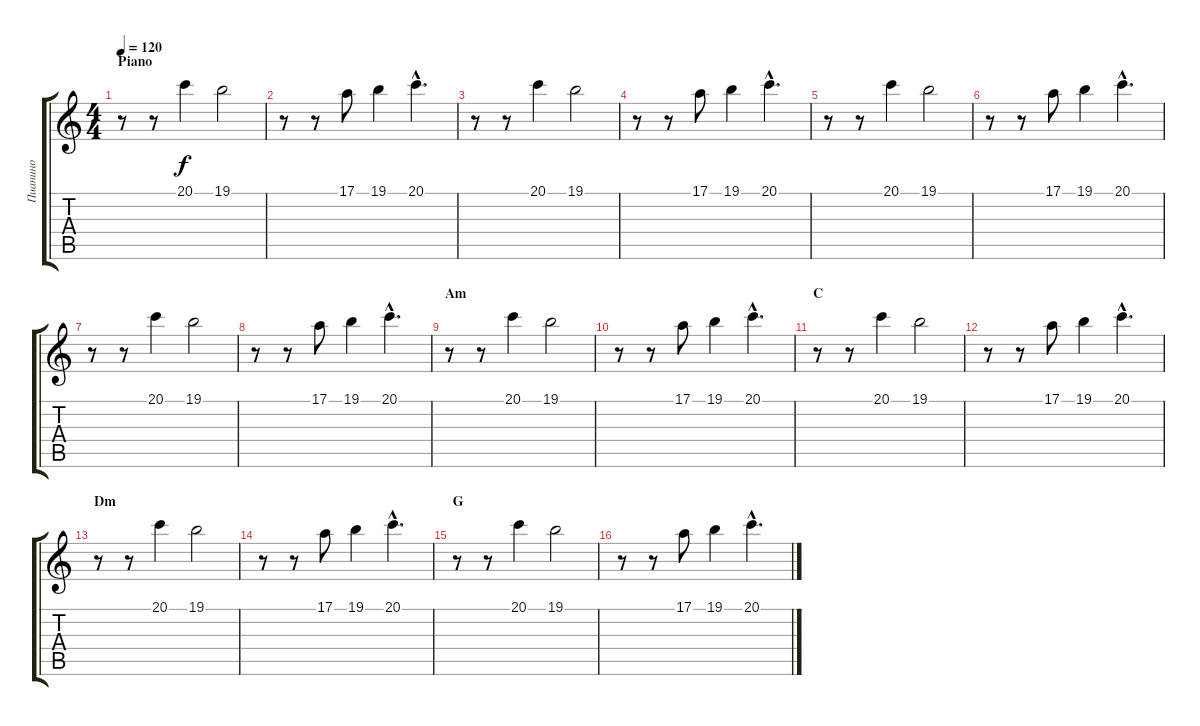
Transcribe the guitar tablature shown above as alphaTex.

\track ("Пианино" "Пианино") {instrument acousticgrandpiano}
\staff {score tabs}
\tuning (E4 B3 G3 D3 A2 E2) {hide}
\ts (4 4)
\section ("" "Piano")
\tempo 120
\clef g2
\ks c
r.8{dy f} r.8 20.1.4 19.1.2 |
r.8 r.8 17.1.8 19.1.4 20.1{hac}.4{d} |
r.8 r.8 20.1.4 19.1.2 |
r.8 r.8 17.1.8 19.1.4 20.1{hac}.4{d} |
r.8 r.8 20.1.4 19.1.2 |
r.8 r.8 17.1.8 19.1.4 20.1{hac}.4{d} |
r.8 r.8 20.1.4 19.1.2 |
r.8 r.8 17.1.8 19.1.4 20.1{hac}.4{d} |
\section ("" "Am")
r.8 r.8 20.1.4 19.1.2 |
r.8 r.8 17.1.8 19.1.4 20.1{hac}.4{d} |
\section ("" "C")
r.8 r.8 20.1.4 19.1.2 |
r.8 r.8 17.1.8 19.1.4 20.1{hac}.4{d} |
\section ("" "Dm")
r.8 r.8 20.1.4 19.1.2 |
r.8 r.8 17.1.8 19.1.4 20.1{hac}.4{d} |
\section ("" "G")
r.8 r.8 20.1.4 19.1.2 |
r.8 r.8 17.1.8 19.1.4 20.1{hac}.4{d}
